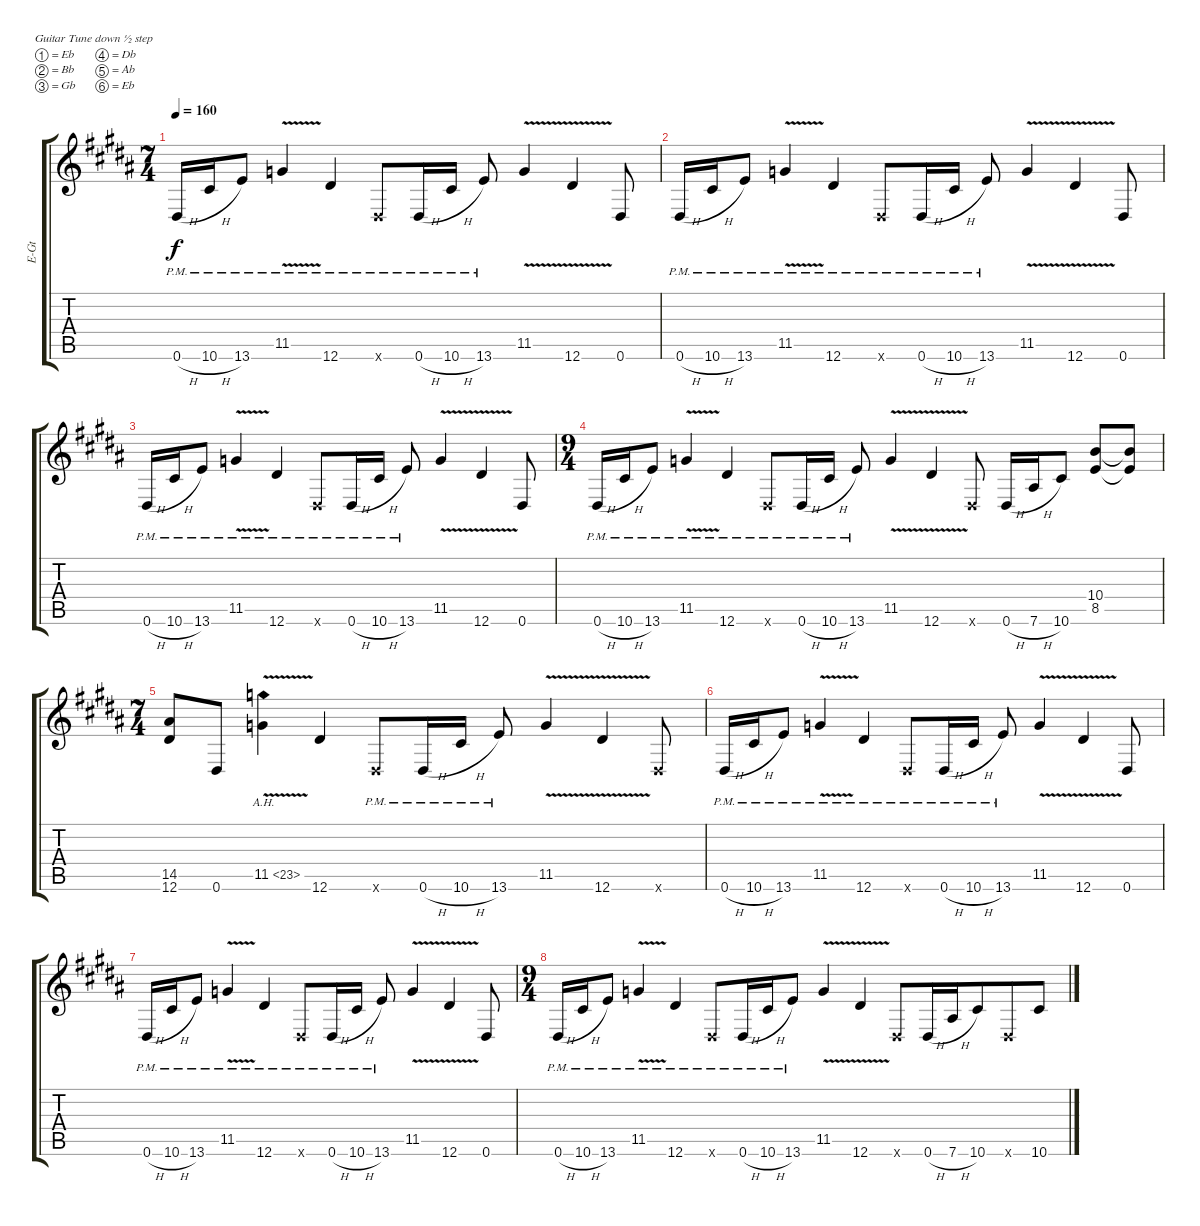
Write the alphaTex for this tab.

\bracketExtendMode groupsimilarinstruments
\otherSystemsTrackNameOrientation horizontal
\track ("Electric Guitar 2" "E-Gt") {instrument distortionguitar}
\staff {score tabs}
\tuning (Eb4 Bb3 Gb3 Db3 Ab2 Eb2)
\ts (7 4)
\tempo 160
\clef g2
\ks b
0.6{h pm acc forcenatural}.16{dy f beam Up} 10.6{h pm acc forcenatural}.16{beam Up} 13.6{pm acc forcenatural}.8{beam Up} 11.5{v pm acc b}.4{beam Up} 12.6{pm acc forcenatural}.4{beam Up} 0.6{pm x acc forcenatural}.8{beam Up} 0.6{h pm acc forcenatural}.16{beam Up} 10.6{h pm acc forcenatural}.16{beam Up} 13.6{pm acc forcenatural}.8{beam Up} 11.5{v acc b}.4{beam Up} 12.6{v acc forcenatural}.4{beam Up} 0.6{acc forcenatural}.8{beam Up} |
0.6{h pm acc forcenatural}.16{beam Up} 10.6{h pm acc forcenatural}.16{beam Up} 13.6{pm acc forcenatural}.8{beam Up} 11.5{v pm acc b}.4{beam Up} 12.6{pm acc forcenatural}.4{beam Up} 0.6{pm x acc forcenatural}.8{beam Up} 0.6{h pm acc forcenatural}.16{beam Up} 10.6{h pm acc forcenatural}.16{beam Up} 13.6{pm acc forcenatural}.8{beam Up} 11.5{v acc b}.4{beam Up} 12.6{v acc forcenatural}.4{beam Up} 0.6{acc forcenatural}.8{beam Up} |
0.6{h pm acc forcenatural}.16{beam Up} 10.6{h pm acc forcenatural}.16{beam Up} 13.6{pm acc forcenatural}.8{beam Up} 11.5{v pm acc b}.4{beam Up} 12.6{pm acc forcenatural}.4{beam Up} 0.6{pm x acc forcenatural}.8{beam Up} 0.6{h pm acc forcenatural}.16{beam Up} 10.6{h pm acc forcenatural}.16{beam Up} 13.6{pm acc forcenatural}.8{beam Up} 11.5{v acc b}.4{beam Up} 12.6{v acc forcenatural}.4{beam Up} 0.6{acc forcenatural}.8{beam Up} |
\ts (9 4)
0.6{h pm acc forcenatural}.16{beam Up} 10.6{h pm acc forcenatural}.16{beam Up} 13.6{pm acc forcenatural}.8{beam Up} 11.5{v pm acc b}.4{beam Up} 12.6{pm acc forcenatural}.4{beam Up} 0.6{pm x acc forcenatural}.8{beam Up} 0.6{h pm acc forcenatural}.16{beam Up} 10.6{h pm acc forcenatural}.16{beam Up} 13.6{pm acc forcenatural}.8{beam Up} 11.5{v acc b}.4{beam Up} 12.6{v acc forcenatural}.4{beam Up} 0.6{x acc forcenatural}.8{beam Up} 0.6{h acc forcenatural}.16{beam Up} 7.6{h acc forcenatural}.16{beam Up} 10.6{acc forcenatural}.8{beam Up} (10.4{acc forcenatural} 8.5{acc forcenatural}).8{beam Up} (8.5{t acc forcenatural} 10.4{t acc forcenatural}).8{beam Up} |
\ts (7 4)
(12.6{acc forcenatural} 14.5{acc forcenatural}).8{beam Up} 0.6{acc forcenatural}.8{beam Up} 11.5{ah 12 v acc b}.4{beam Down} 12.6{acc forcenatural}.4{beam Up} 0.6{pm x acc forcenatural}.8{beam Up} 0.6{h pm acc forcenatural}.16{beam Up} 10.6{h pm acc forcenatural}.16{beam Up} 13.6{pm acc forcenatural}.8{beam Up} 11.5{v acc b}.4{beam Up} 12.6{v acc forcenatural}.4{beam Up} 0.6{x acc forcenatural}.8{beam Up} |
0.6{h pm acc forcenatural}.16{beam Up} 10.6{h pm acc forcenatural}.16{beam Up} 13.6{pm acc forcenatural}.8{beam Up} 11.5{v pm acc b}.4{beam Up} 12.6{pm acc forcenatural}.4{beam Up} 0.6{pm x acc forcenatural}.8{beam Up} 0.6{h pm acc forcenatural}.16{beam Up} 10.6{h pm acc forcenatural}.16{beam Up} 13.6{pm acc forcenatural}.8{beam Up} 11.5{v acc b}.4{beam Up} 12.6{v acc forcenatural}.4{beam Up} 0.6{acc forcenatural}.8{beam Up} |
0.6{h pm acc forcenatural}.16{beam Up} 10.6{h pm acc forcenatural}.16{beam Up} 13.6{pm acc forcenatural}.8{beam Up} 11.5{v pm acc b}.4{beam Up} 12.6{pm acc forcenatural}.4{beam Up} 0.6{pm x acc forcenatural}.8{beam Up} 0.6{h pm acc forcenatural}.16{beam Up} 10.6{h pm acc forcenatural}.16{beam Up} 13.6{pm acc forcenatural}.8{beam Up} 11.5{v acc b}.4{beam Up} 12.6{v acc forcenatural}.4{beam Up} 0.6{acc forcenatural}.8{beam Up} |
\ts (9 4)
\beaming (8 6 6 6)
0.6{h pm acc forcenatural}.16{beam Up} 10.6{h pm acc forcenatural}.16{beam Up} 13.6{pm acc forcenatural}.8{beam Up} 11.5{v pm acc b}.4{beam Up} 12.6{pm acc forcenatural}.4{beam Up} 0.6{pm x acc forcenatural}.8{beam Up} 0.6{h pm acc forcenatural}.16{beam Up} 10.6{h pm acc forcenatural}.16{beam Up} 13.6{pm acc forcenatural}.8{beam Up} 11.5{v acc b}.4{beam Up} 12.6{v acc forcenatural}.4{beam Up} 0.6{x acc forcenatural}.8{beam Up} 0.6{h acc forcenatural}.16{beam Up} 7.6{h acc forcenatural}.16{beam Up} 10.6{acc forcenatural}.8{beam Up} 0.6{x acc forcenatural}.8{beam Up} 10.6{sl acc forcenatural}.8{beam Up}
